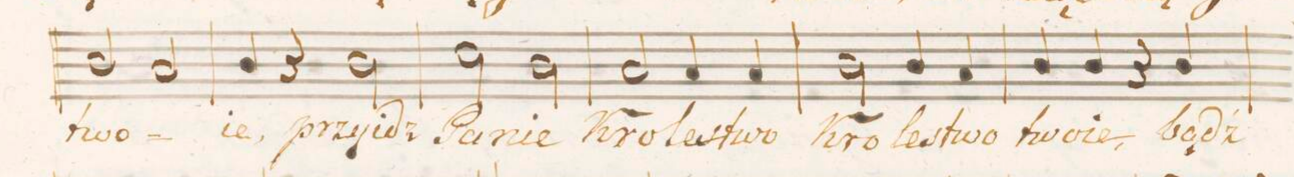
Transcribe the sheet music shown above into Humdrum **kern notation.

**kern	**text
*I"Tenore	*
*clefC4	*
*k[b-e-a-d-]	*
*met(C.)	*
*M4/4	*
2A-/	two-
2G/	.
=13	=13
4A-/	-ie,
4r	.
2A-\	przyidz
=14	=14
2B-\	Pa-
2A-\	-nie
=15	=15
2G/	Kro-
4G/	-le-
4G/	-stwo
=16	=16
2A-\	Kro-
4A-/	-le-
4G/	-stwo
=17	=17
4A-/	two-
4A-/	-ie,
4r	.
4A-/	bądź
=18	=18
*-	*-
